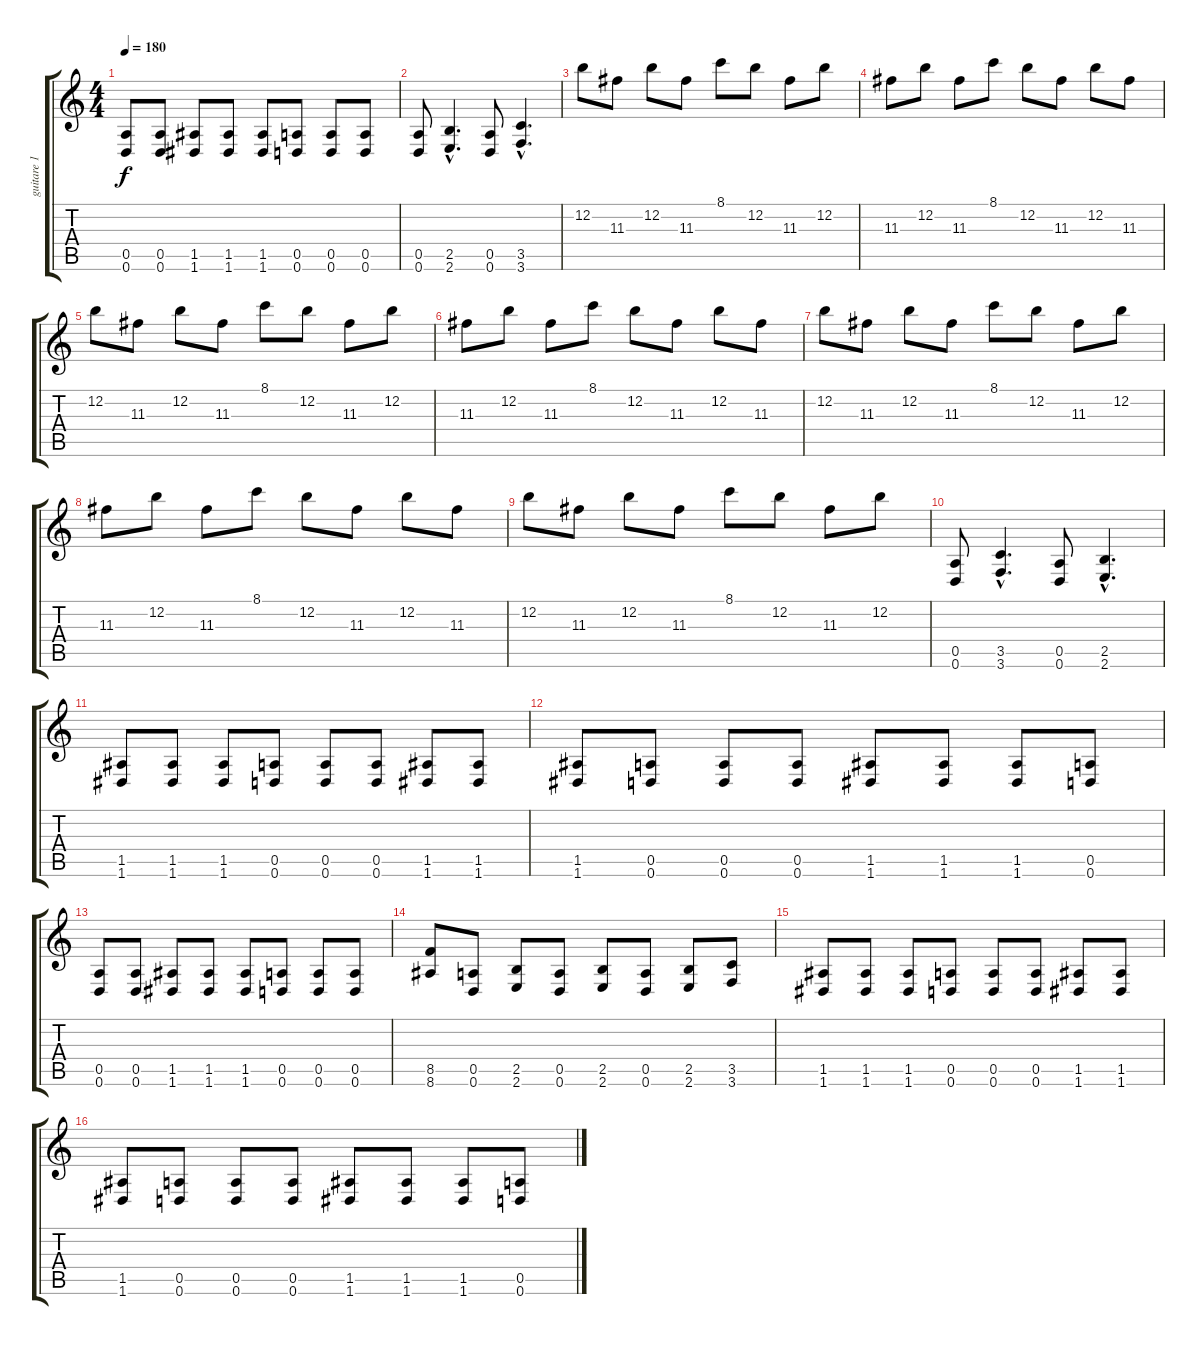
\track ("guitare 1" "guitare 1") {instrument distortionguitar}
\staff {score tabs}
\tuning (E4 B3 G3 D3 A2 D2) {hide}
\ts (4 4)
\tempo 180
\clef g2
\ks c
(0.5 0.6).8{dy f} (0.5 0.6).8 (1.5 1.6).8 (1.5 1.6).8 (1.5 1.6).8 (0.5 0.6).8 (0.5 0.6).8 (0.5 0.6).8 |
(0.5 0.6).8 (2.5{hac} 2.6{hac}).4{d} (0.5 0.6).8 (3.5{hac} 3.6{hac}).4{d} |
12.2.8 11.3.8 12.2.8 11.3.8 8.1.8 12.2.8 11.3.8 12.2.8 |
11.3.8 12.2.8 11.3.8 8.1.8 12.2.8 11.3.8 12.2.8 11.3.8 |
12.2.8 11.3.8 12.2.8 11.3.8 8.1.8 12.2.8 11.3.8 12.2.8 |
11.3.8 12.2.8 11.3.8 8.1.8 12.2.8 11.3.8 12.2.8 11.3.8 |
12.2.8 11.3.8 12.2.8 11.3.8 8.1.8 12.2.8 11.3.8 12.2.8 |
11.3.8 12.2.8 11.3.8 8.1.8 12.2.8 11.3.8 12.2.8 11.3.8 |
12.2.8 11.3.8 12.2.8 11.3.8 8.1.8 12.2.8 11.3.8 12.2.8 |
(0.5 0.6).8 (3.5{hac} 3.6{hac}).4{d} (0.5 0.6).8 (2.5{hac} 2.6{hac}).4{d} |
(1.5 1.6).8 (1.5 1.6).8 (1.5 1.6).8 (0.5 0.6).8 (0.5 0.6).8 (0.5 0.6).8 (1.5 1.6).8 (1.5 1.6).8 |
(1.5 1.6).8 (0.5 0.6).8 (0.5 0.6).8 (0.5 0.6).8 (1.5 1.6).8 (1.5 1.6).8 (1.5 1.6).8 (0.5 0.6).8 |
(0.5 0.6).8 (0.5 0.6).8 (1.5 1.6).8 (1.5 1.6).8 (1.5 1.6).8 (0.5 0.6).8 (0.5 0.6).8 (0.5 0.6).8 |
(8.5 8.6).8 (0.5 0.6).8 (2.5 2.6).8 (0.5 0.6).8 (2.5 2.6).8 (0.5 0.6).8 (2.5 2.6).8 (3.5 3.6).8 |
(1.5 1.6).8 (1.5 1.6).8 (1.5 1.6).8 (0.5 0.6).8 (0.5 0.6).8 (0.5 0.6).8 (1.5 1.6).8 (1.5 1.6).8 |
(1.5 1.6).8 (0.5 0.6).8 (0.5 0.6).8 (0.5 0.6).8 (1.5 1.6).8 (1.5 1.6).8 (1.5 1.6).8 (0.5 0.6).8
